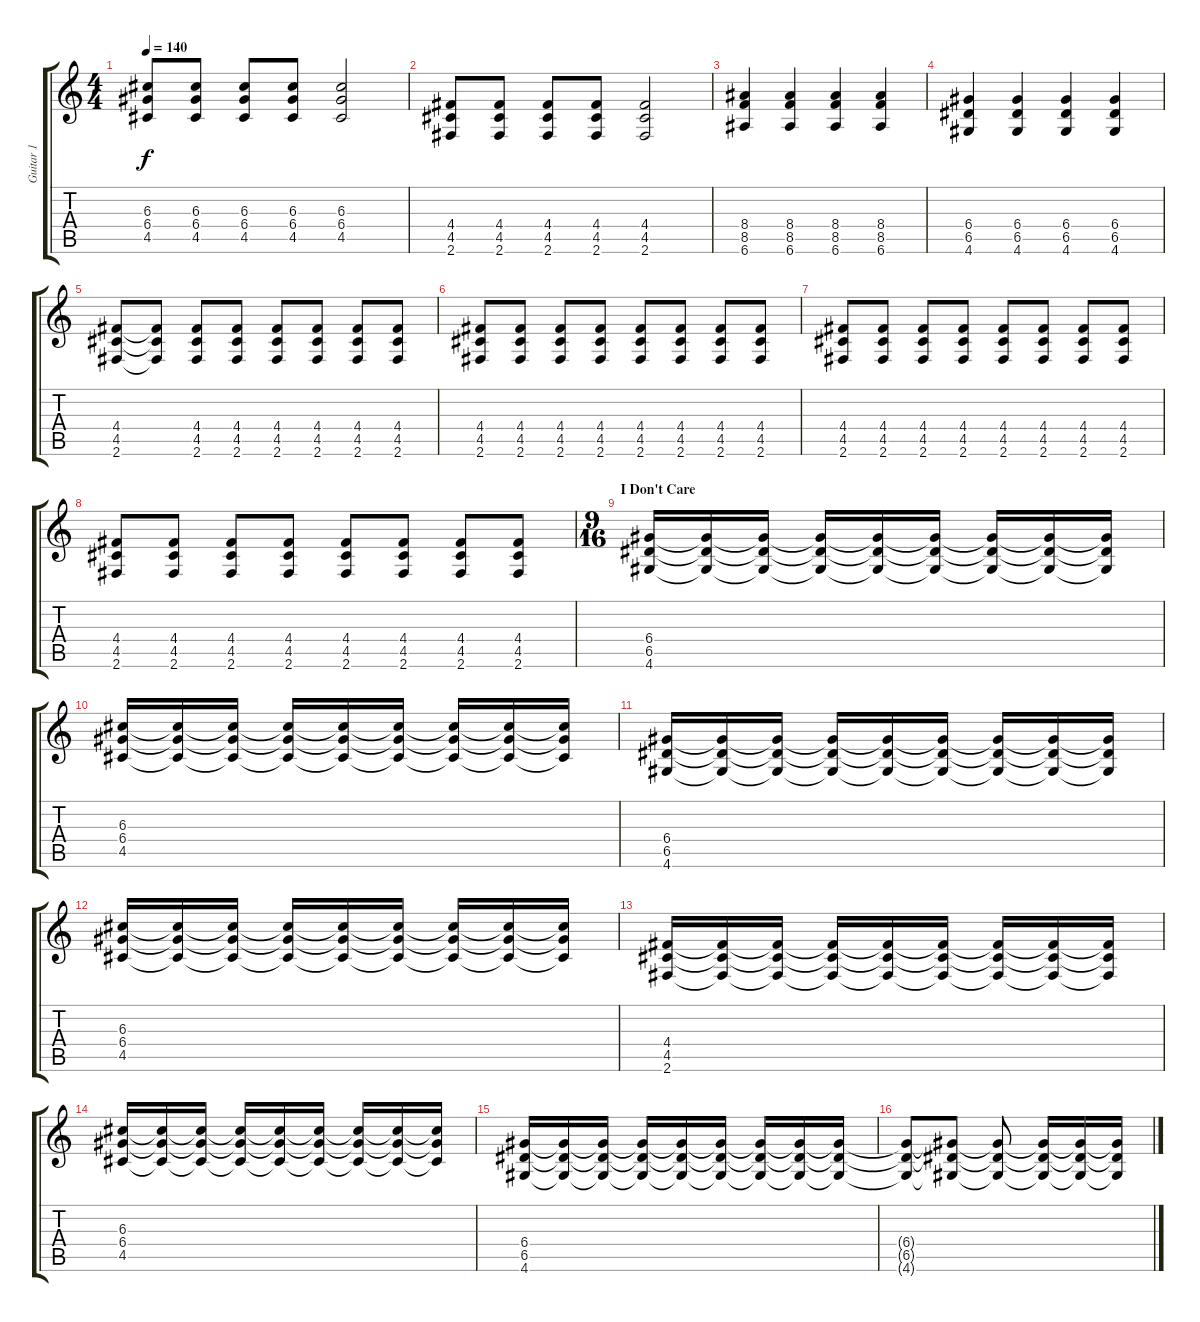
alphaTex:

\track ("Guitar 1" "Guitar 1") {instrument distortionguitar}
\staff {score tabs}
\tuning (E4 B3 G3 D3 A2 E2) {hide}
\ts (4 4)
\tempo 140
\clef g2
\ks c
(6.3 6.4 4.5).8{dy f} (6.3 6.4 4.5).8 (6.3 6.4 4.5).8 (6.3 6.4 4.5).8 (6.3 6.4 4.5).2 |
(4.4 4.5 2.6).8 (4.4 4.5 2.6).8 (4.4 4.5 2.6).8 (4.4 4.5 2.6).8 (4.4 4.5 2.6).2 |
(8.4 8.5 6.6).4 (8.4 8.5 6.6).4 (8.4 8.5 6.6).4 (8.4 8.5 6.6).4 |
(6.4 6.5 4.6).4 (6.4 6.5 4.6).4 (6.4 6.5 4.6).4 (6.4 6.5 4.6).4 |
(4.4 4.5 2.6).8 (4.4{t} 4.5{t} 2.6{t}).8 (4.4 4.5 2.6).8 (4.4 4.5 2.6).8 (4.4 4.5 2.6).8 (4.4 4.5 2.6).8 (4.4 4.5 2.6).8 (4.4 4.5 2.6).8 |
(4.4 4.5 2.6).8 (4.4 4.5 2.6).8 (4.4 4.5 2.6).8 (4.4 4.5 2.6).8 (4.4 4.5 2.6).8 (4.4 4.5 2.6).8 (4.4 4.5 2.6).8 (4.4 4.5 2.6).8 |
(4.4 4.5 2.6).8 (4.4 4.5 2.6).8 (4.4 4.5 2.6).8 (4.4 4.5 2.6).8 (4.4 4.5 2.6).8 (4.4 4.5 2.6).8 (4.4 4.5 2.6).8 (4.4 4.5 2.6).8 |
(4.4 4.5 2.6).8 (4.4 4.5 2.6).8 (4.4 4.5 2.6).8 (4.4 4.5 2.6).8 (4.4 4.5 2.6).8 (4.4 4.5 2.6).8 (4.4 4.5 2.6).8 (4.4 4.5 2.6).8 |
\ts (9 16)
\section ("" "I Don't Care")
(6.4 6.5 4.6).16 (6.4{t} 6.5{t} 4.6{t}).16 (6.4{t} 6.5{t} 4.6{t}).16 (6.4{t} 6.5{t} 4.6{t}).16 (6.4{t} 6.5{t} 4.6{t}).16 (6.4{t} 6.5{t} 4.6{t}).16 (6.4{t} 6.5{t} 4.6{t}).16 (6.4{t} 6.5{t} 4.6{t}).16 (6.4{t} 6.5{t} 4.6{t}).16 |
(6.3 6.4 4.5).16 (6.3{t} 6.4{t} 4.5{t}).16 (6.3{t} 6.4{t} 4.5{t}).16 (6.3{t} 6.4{t} 4.5{t}).16 (6.3{t} 6.4{t} 4.5{t}).16 (6.3{t} 6.4{t} 4.5{t}).16 (6.3{t} 6.4{t} 4.5{t}).16 (6.3{t} 6.4{t} 4.5{t}).16 (6.3{t} 6.4{t} 4.5{t}).16 |
(6.4 6.5 4.6).16 (6.4{t} 6.5{t} 4.6{t}).16 (6.4{t} 6.5{t} 4.6{t}).16 (6.4{t} 6.5{t} 4.6{t}).16 (6.4{t} 6.5{t} 4.6{t}).16 (6.4{t} 6.5{t} 4.6{t}).16 (6.4{t} 6.5{t} 4.6{t}).16 (6.4{t} 6.5{t} 4.6{t}).16 (6.4{t} 6.5{t} 4.6{t}).16 |
(6.3 6.4 4.5).16 (6.3{t} 6.4{t} 4.5{t}).16 (6.3{t} 6.4{t} 4.5{t}).16 (6.3{t} 6.4{t} 4.5{t}).16 (6.3{t} 6.4{t} 4.5{t}).16 (6.3{t} 6.4{t} 4.5{t}).16 (6.3{t} 6.4{t} 4.5{t}).16 (6.3{t} 6.4{t} 4.5{t}).16 (6.3{t} 6.4{t} 4.5{t}).16 |
(4.4 4.5 2.6).16 (4.4{t} 4.5{t} 2.6{t}).16 (4.4{t} 4.5{t} 2.6{t}).16 (4.4{t} 4.5{t} 2.6{t}).16 (4.4{t} 4.5{t} 2.6{t}).16 (4.4{t} 4.5{t} 2.6{t}).16 (4.4{t} 4.5{t} 2.6{t}).16 (4.4{t} 4.5{t} 2.6{t}).16 (4.4{t} 4.5{t} 2.6{t}).16 |
(6.3 6.4 4.5).16 (6.3{t} 6.4{t} 4.5{t}).16 (6.3{t} 6.4{t} 4.5{t}).16 (6.3{t} 6.4{t} 4.5{t}).16 (6.3{t} 6.4{t} 4.5{t}).16 (6.3{t} 6.4{t} 4.5{t}).16 (6.3{t} 6.4{t} 4.5{t}).16 (6.3{t} 6.4{t} 4.5{t}).16 (6.3{t} 6.4{t} 4.5{t}).16 |
(6.4 6.5 4.6).16 (6.4{t} 6.5{t} 4.6{t}).16 (6.4{t} 6.5{t} 4.6{t}).16 (6.4{t} 6.5{t} 4.6{t}).16 (6.4{t} 6.5{t} 4.6{t}).16 (6.4{t} 6.5{t} 4.6{t}).16 (6.4{t} 6.5{t} 4.6{t}).16 (6.4{t} 6.5{t} 4.6{t}).16 (6.4{t} 6.5{t} 4.6{t}).16 |
(6.4{t} 6.5{t} 4.6{t}).8 (6.4{t} 6.5{t} 4.6{t}).8 (6.4{t} 6.5{t} 4.6{t}).8 (6.4{t} 6.5{t} 4.6{t}).16 (6.4{t} 6.5{t} 4.6{t}).16 (6.4{t} 6.5{t} 4.6{t}).16
